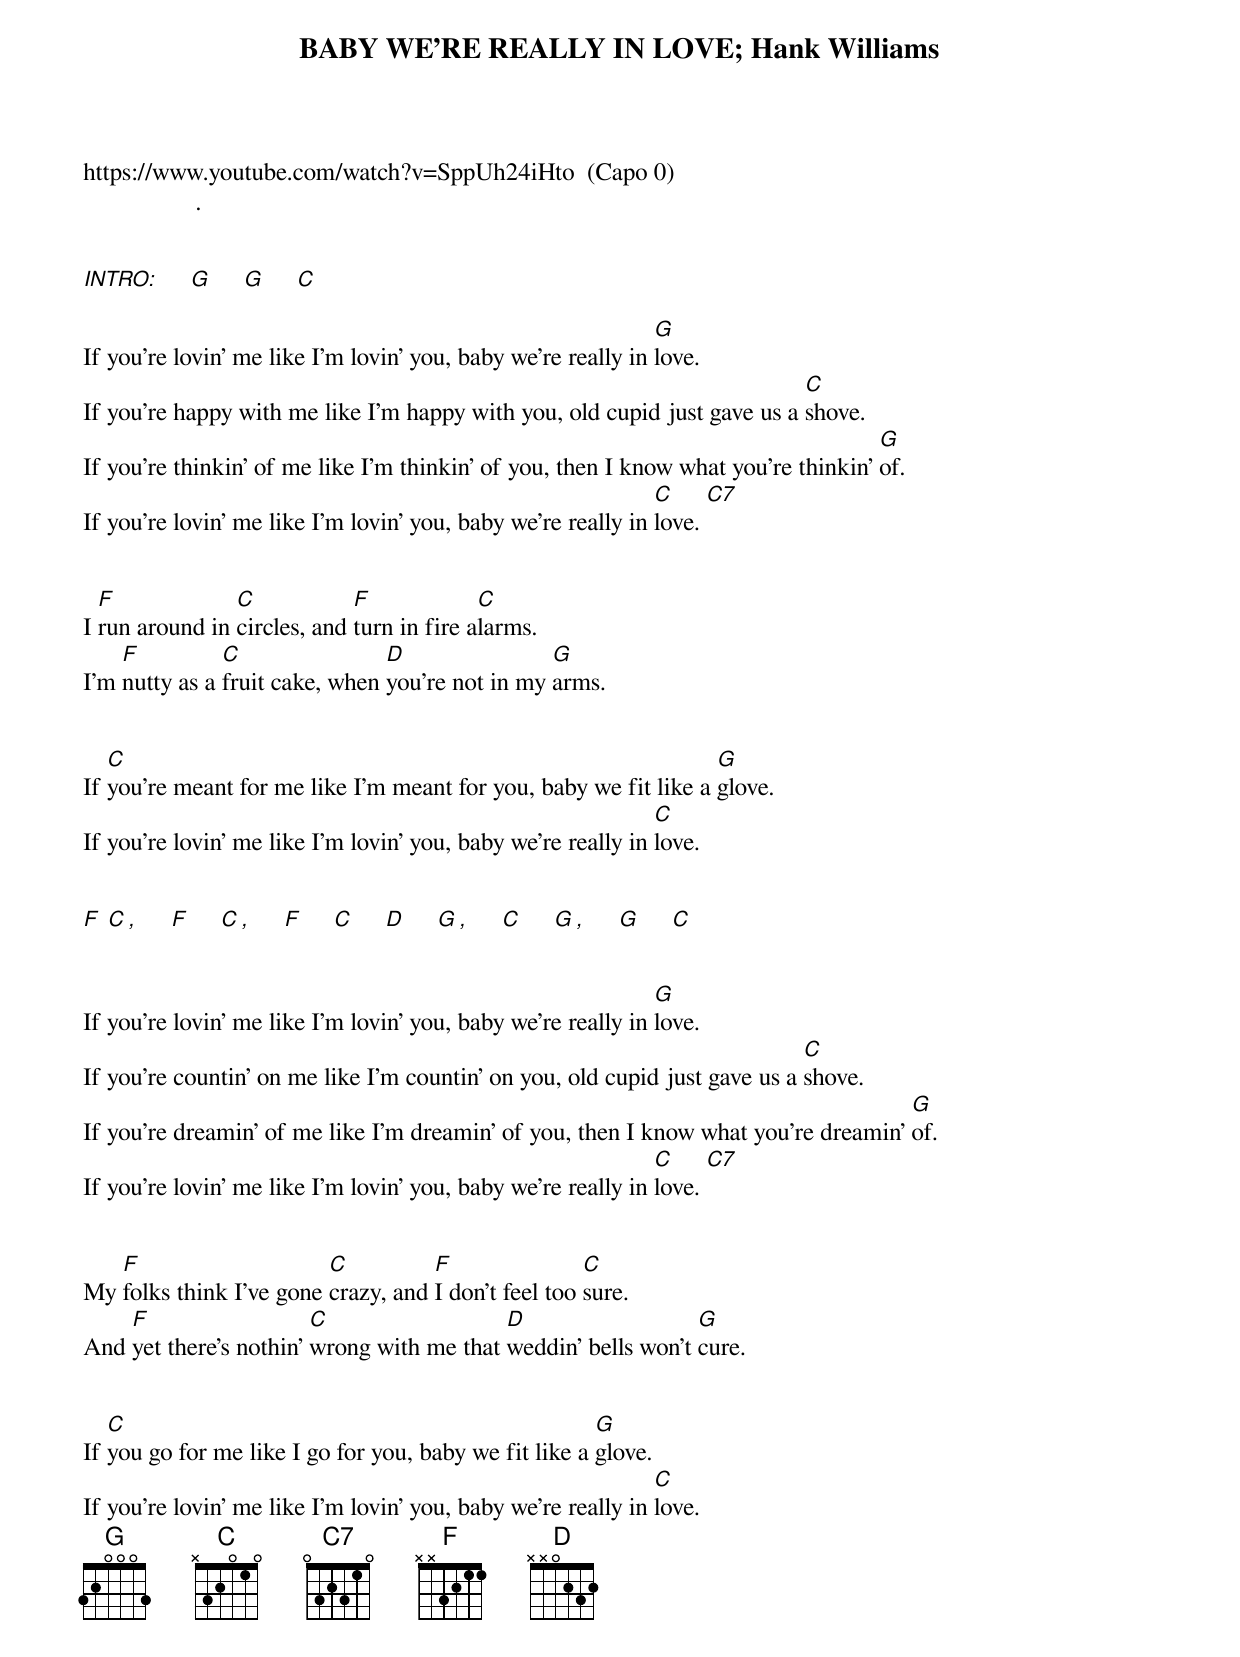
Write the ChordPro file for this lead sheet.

{define: F base-fret 1 frets x x 3 2 1 1}
{t: BABY WE'RE REALLY IN LOVE}
{t: Hank Williams}
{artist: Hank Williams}
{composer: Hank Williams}


https://www.youtube.com/watch?v=SppUh24iHto  (Capo 0)                                                                                              .


[INTRO:]     [G]     [G]     [C]

If you're lovin' me like I'm lovin' you, baby we're really in [G]love.
If you're happy with me like I'm happy with you, old cupid just gave us a [C]shove.
If you're thinkin' of me like I'm thinkin' of you, then I know what you're thinkin' [G]of.
If you're lovin' me like I'm lovin' you, baby we're really in [C]love. [C7]


I [F]run around in [C]circles, and [F]turn in fire a[C]larms.
I'm [F]nutty as a [C]fruit cake, when [D]you're not in my [G]arms.


If [C]you're meant for me like I'm meant for you, baby we fit like a [G]glove.
If you're lovin' me like I'm lovin' you, baby we're really in [C]love.


[F] [C][,]     [F]     [C][,]     [F]     [C]     [D]     [G][,]     [C]     [G][,]     [G]     [C]


If you're lovin' me like I'm lovin' you, baby we're really in [G]love.
If you're countin' on me like I'm countin' on you, old cupid just gave us a [C]shove.
If you're dreamin' of me like I'm dreamin' of you, then I know what you're dreamin' [G]of.
If you're lovin' me like I'm lovin' you, baby we're really in [C]love. [C7]


My [F]folks think I've gone [C]crazy, and [F]I don't feel too [C]sure.
And [F]yet there's nothin' [C]wrong with me that [D]weddin' bells won't [G]cure.


If [C]you go for me like I go for you, baby we fit like a [G]glove.
If you're lovin' me like I'm lovin' you, baby we're really in [C]love.
